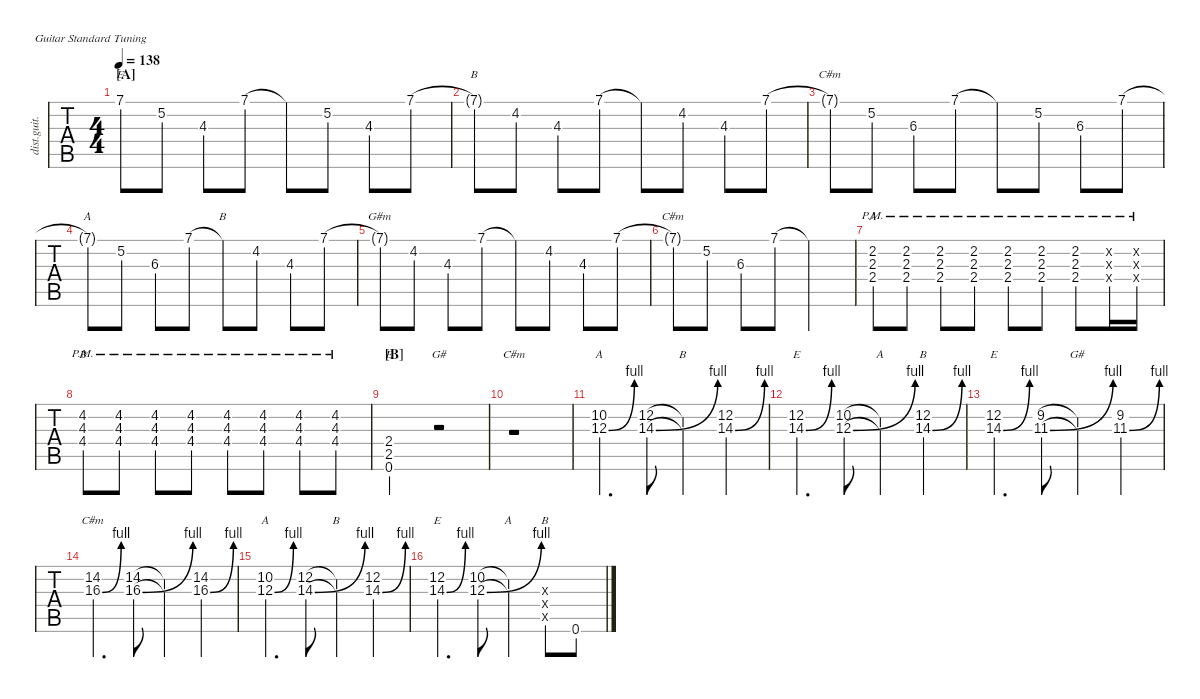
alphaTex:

\defaultSystemsLayout 4
\hideDynamics
\bracketExtendMode nobrackets
\track ("Distortion Guitar" "dist.guit.") {defaultSystemsLayout 4 instrument distortionguitar}
\staff {tabs}
\tuning (E4 B3 G3 D3 A2 E2)
\chord ("B" x x x x x x)
\chord ("G#" x x x x x x)
\chord ("E" x x x 2 2 0) {showdiagram false showfingering false barre 2}
\chord ("C#m" x x x x x x)
\chord ("B" 7 x x x x x) {firstfret 7 showdiagram false showfingering false}
\chord ("G#m" 7 x x x x x) {firstfret 7 showdiagram false showfingering false}
\chord ("C#m" 7 x x x x x) {firstfret 7 showdiagram false showfingering false}
\chord ("A" 7 x x x x x) {firstfret 7 showdiagram false showfingering false}
\chord ("A" x 2 2 2 x x) {showdiagram false showfingering false barre (2 2)}
\chord ("B" x 4 4 4 x x) {showdiagram false showfingering false barre (4 4)}
\chord ("E" 7 x x x x x) {firstfret 7 showdiagram false showfingering false}
\chord ("A" x 10 12 x x x) {firstfret 10 showdiagram false showfingering false}
\chord ("B" x 12 14 x x x) {firstfret 12 showdiagram false showfingering false}
\chord ("E" x 12 14 x x x) {firstfret 12 showdiagram false showfingering false}
\chord ("G#" x 9 11 x x x) {firstfret 9 showdiagram false showfingering false}
\chord ("C#m" x 14 16 x x x) {firstfret 14 showdiagram false showfingering false}
\ts (4 4)
\section ("A" "")
\tempo 138
\clef g2
\ks c
7.1{t}.8{ch "E" dy mf} 5.2.8 4.3.8 7.1.8 7.1{t}.8 5.2.8 4.3.8 7.1.8 |
7.1{t}.8{ch "B"} 4.2{acc #}.8 4.3.8 7.1.8 7.1{t}.8 4.2{acc #}.8 4.3.8 7.1.8 |
7.1{t}.8{ch "C#m"} 5.2.8 6.3{acc #}.8 7.1.8 7.1{t}.8 5.2.8 6.3{acc #}.8 7.1.8 |
7.1{t}.8{ch "A"} 5.2.8 6.3{acc #}.8 7.1.8 7.1{t}.8{ch "B"} 4.2{acc #}.8 4.3.8 7.1.8 |
7.1{t}.8{ch "G#m"} 4.2{acc #}.8 4.3.8 7.1.8 7.1{t}.8 4.2{acc #}.8 4.3.8 7.1.8 |
7.1{t}.8{ch "C#m"} 5.2.8 6.3{acc #}.8 7.1.8 7.1{t}.2 |
(2.2{pm acc #} 2.3{pm} 2.4{pm}).8{ch "A" instrument distortionguitar} (2.2{pm acc #} 2.3{pm} 2.4{pm}).8 (2.2{pm acc #} 2.3{pm} 2.4{pm}).8 (2.2{pm acc #} 2.3{pm} 2.4{pm}).8 (2.2{pm acc #} 2.3{pm} 2.4{pm}).8 (2.2{pm acc #} 2.3{pm} 2.4{pm}).8 (2.2{pm acc #} 2.3{pm} 2.4{pm}).8 (0.4{pm x} 0.3{pm x} 0.2{pm x}).16 (0.2{pm x} 0.3{pm x} 0.4{pm x}).16 |
(4.2{pm acc #} 4.3{pm} 4.4{pm acc #}).8{ch "B"} (4.2{pm acc #} 4.3{pm} 4.4{pm acc #}).8 (4.2{pm acc #} 4.3{pm} 4.4{pm acc #}).8 (4.2{pm acc #} 4.3{pm} 4.4{pm acc #}).8 (4.2{pm acc #} 4.3{pm} 4.4{pm acc #}).8 (4.2{pm acc #} 4.3{pm} 4.4{pm acc #}).8 (4.2{pm acc #} 4.3{pm} 4.4{pm acc #}).8 (4.2{pm acc #} 4.3{pm} 4.4{pm acc #}).8 |
\section ("B" "")
(2.4 2.5 0.6).2{ch "E"} r.2{ch "G#"} |
r.1{ch "C#m"} |
(10.2 12.3{be (bend 0 0 15 4)}).4{d ch "A"} (14.3{be (bend 0 0 15 4)} 12.2).8 (14.3{t} 12.2{t}).4{ch "B"} (14.3{be (bend 0 0 15 4)} 12.2).4 |
(12.2 14.3{be (bend 0 0 15 4)}).4{d ch "E"} (12.3{be (bend 0 0 15 4)} 10.2).8 (12.3{t} 10.2{t}).4{ch "A"} (14.3{be (bend 0 0 15 4)} 12.2).4{ch "B"} |
(12.2 14.3{be (bend 0 0 15 4)}).4{d ch "E"} (11.3{be (bend 0 0 15 4) acc #} 9.2{acc #}).8 (11.3{t} 9.2{t acc #}).4{ch "G#"} (11.3{be (bend 0 0 15 4) acc #} 9.2{acc #}).4 |
(14.2{acc #} 16.3{be (bend 0 0 15 4)}).4{d ch "C#m"} (16.3{be (bend 0 0 15 4)} 14.2{acc #}).8 (16.3{t} 14.2{t acc #}).4 (16.3{be (bend 0 0 15 4)} 14.2{acc #}).4 |
(10.2 12.3{be (bend 0 0 15 4)}).4{d ch "A"} (14.3{be (bend 0 0 15 4)} 12.2).8 (14.3{t} 12.2{t}).4{ch "B"} (14.3{be (bend 0 0 15 4)} 12.2).4 |
(12.2 14.3{be (bend 0 0 15 4)}).4{d ch "E"} (12.3{be (bend 0 0 15 4)} 10.2).8 (12.3{t} 10.2{t}).4{ch "A"} (0.3{x} 0.4{x} 0.5{x}).8{ch "B"} 0.6.8
